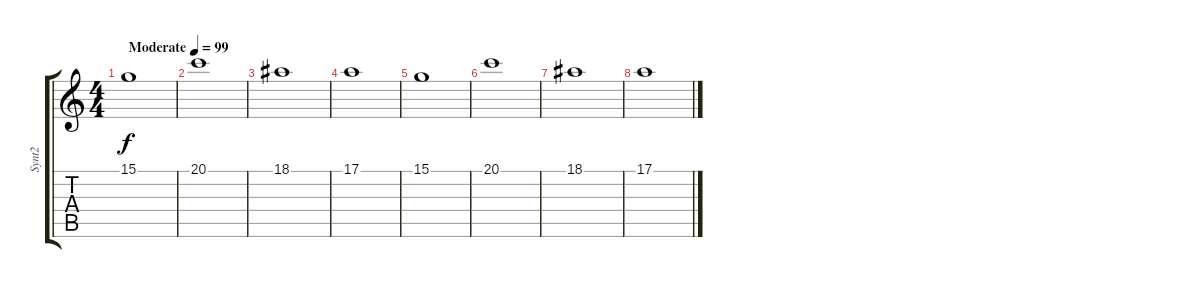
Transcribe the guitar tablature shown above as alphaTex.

\track ("Synt2" "Synt2") {instrument pad7halo}
\staff {score tabs}
\tuning (E4 B3 G3 D3 A2 E2) {hide}
\ts (4 4)
\tempo (99 "Moderate")
\clef g2
\ks c
15.1.1{dy f instrument pad7halo} |
20.1.1 |
18.1.1 |
17.1.1 |
15.1.1 |
20.1.1 |
18.1.1 |
17.1.1
